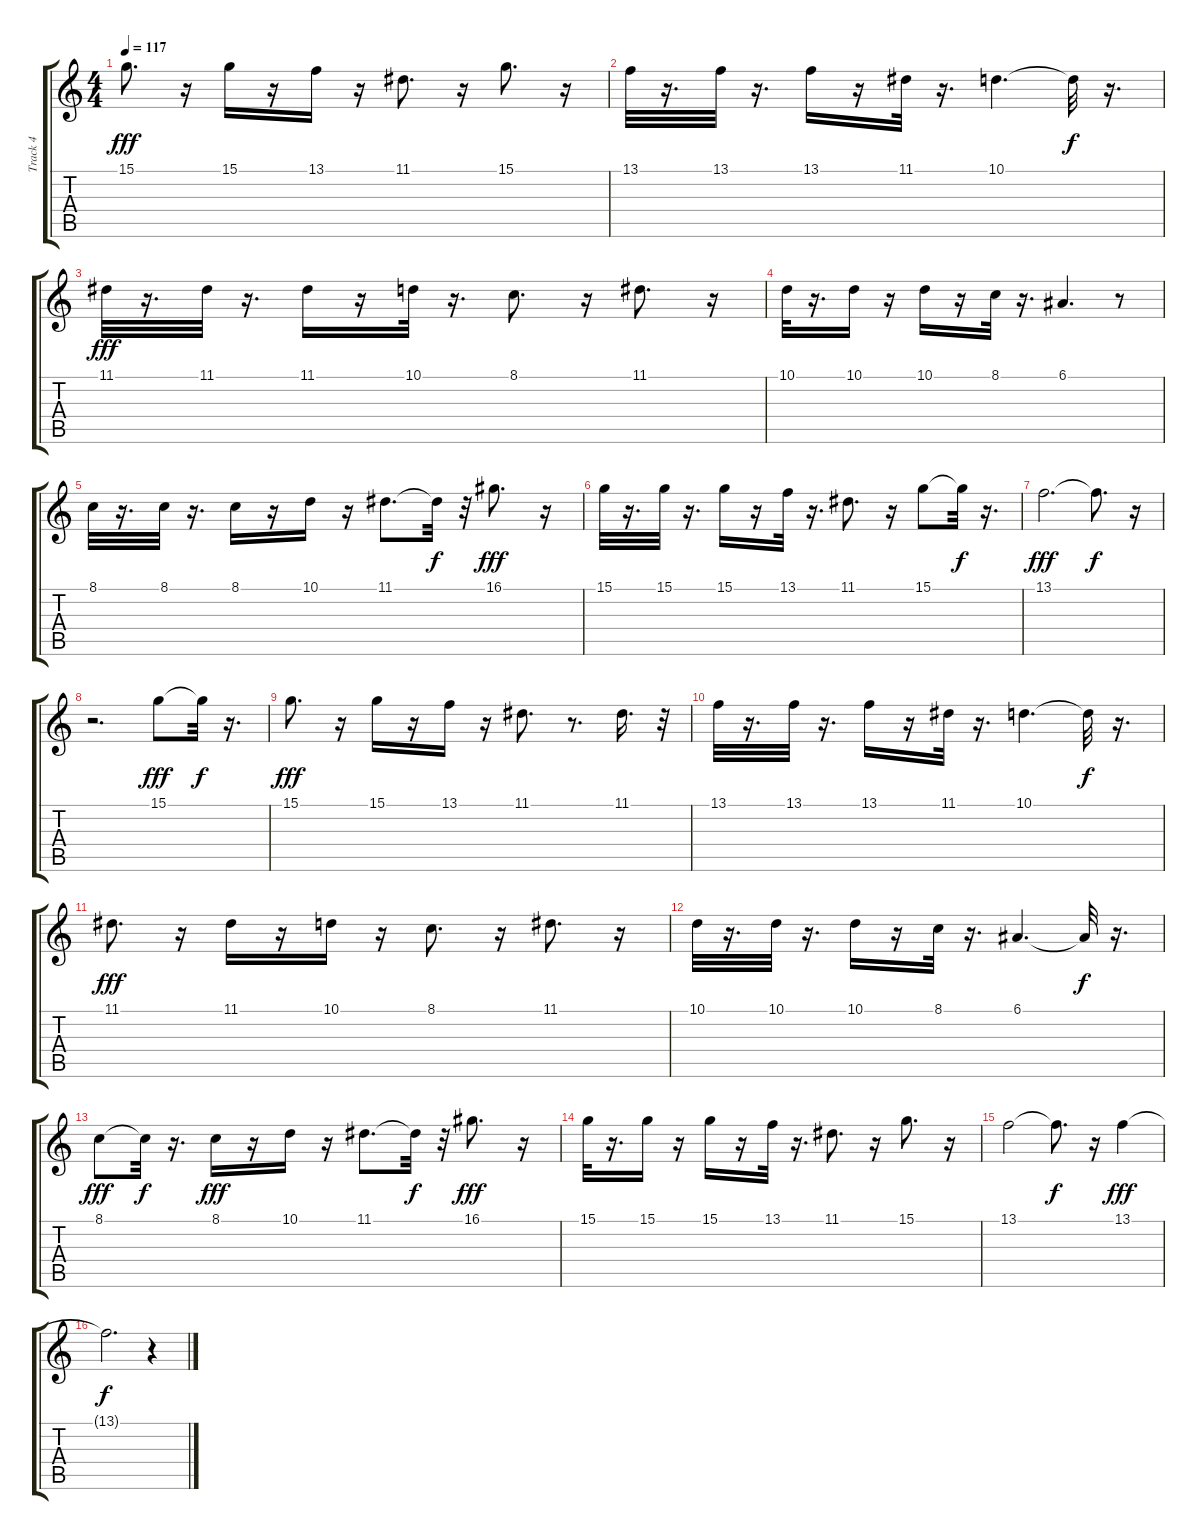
\track ("Track 4" "Track 4") {instrument panflute}
\staff {score tabs}
\tuning (E4 B3 G3 D3 A2 E2) {hide}
\ts (4 4)
\tempo 117
\clef g2
\ks c
15.1.8{d dy fff} r.16 15.1.16 r.16 13.1.16 r.16 11.1.8{d} r.16 15.1.8{d} r.16 |
13.1.32 r.16{d} 13.1.32 r.16{d} 13.1.16 r.16 11.1.32 r.16{d} 10.1.4{d} 10.1{t}.32{dy f} r.16{d} |
11.1.32{dy fff} r.16{d} 11.1.32 r.16{d} 11.1.16 r.16 10.1.32 r.16{d} 8.1.8{d} r.16 11.1.8{d} r.16 |
10.1.32 r.16{d} 10.1.16 r.16 10.1.16 r.16 8.1.32 r.16{d} 6.1.4{d} r.8 |
8.1.32 r.16{d} 8.1.32 r.16{d} 8.1.16 r.16 10.1.16 r.16 11.1.8{d} 11.1{t}.32{dy f} r.32 16.1.8{d dy fff} r.16 |
15.1.32 r.16{d} 15.1.32 r.16{d} 15.1.16 r.16 13.1.32 r.16{d} 11.1.8{d} r.16 15.1.8 15.1{t}.32{dy f} r.16{d} |
13.1.2{d dy fff} 13.1{t}.8{d dy f} r.16 |
r.2{d} 15.1.8{dy fff} 15.1{t}.32{dy f} r.16{d} |
15.1.8{d dy fff} r.16 15.1.16 r.16 13.1.16 r.16 11.1.8{d} r.8{d} 11.1.16{d} r.32 |
13.1.32 r.16{d} 13.1.32 r.16{d} 13.1.16 r.16 11.1.32 r.16{d} 10.1.4{d} 10.1{t}.32{dy f} r.16{d} |
11.1.8{d dy fff} r.16 11.1.16 r.16 10.1.16 r.16 8.1.8{d} r.16 11.1.8{d} r.16 |
10.1.32 r.16{d} 10.1.32 r.16{d} 10.1.16 r.16 8.1.32 r.16{d} 6.1.4{d} 6.1{t}.32{dy f} r.16{d} |
8.1.8{dy fff} 8.1{t}.32{dy f} r.16{d} 8.1.16{dy fff} r.16 10.1.16 r.16 11.1.8{d} 11.1{t}.32{dy f} r.32 16.1.8{d dy fff} r.16 |
15.1.32 r.16{d} 15.1.16 r.16 15.1.16 r.16 13.1.32 r.16{d} 11.1.8{d} r.16 15.1.8{d} r.16 |
13.1.2 13.1{t}.8{d dy f} r.16 13.1.4{dy fff} |
13.1{t}.2{d dy f} r.4
